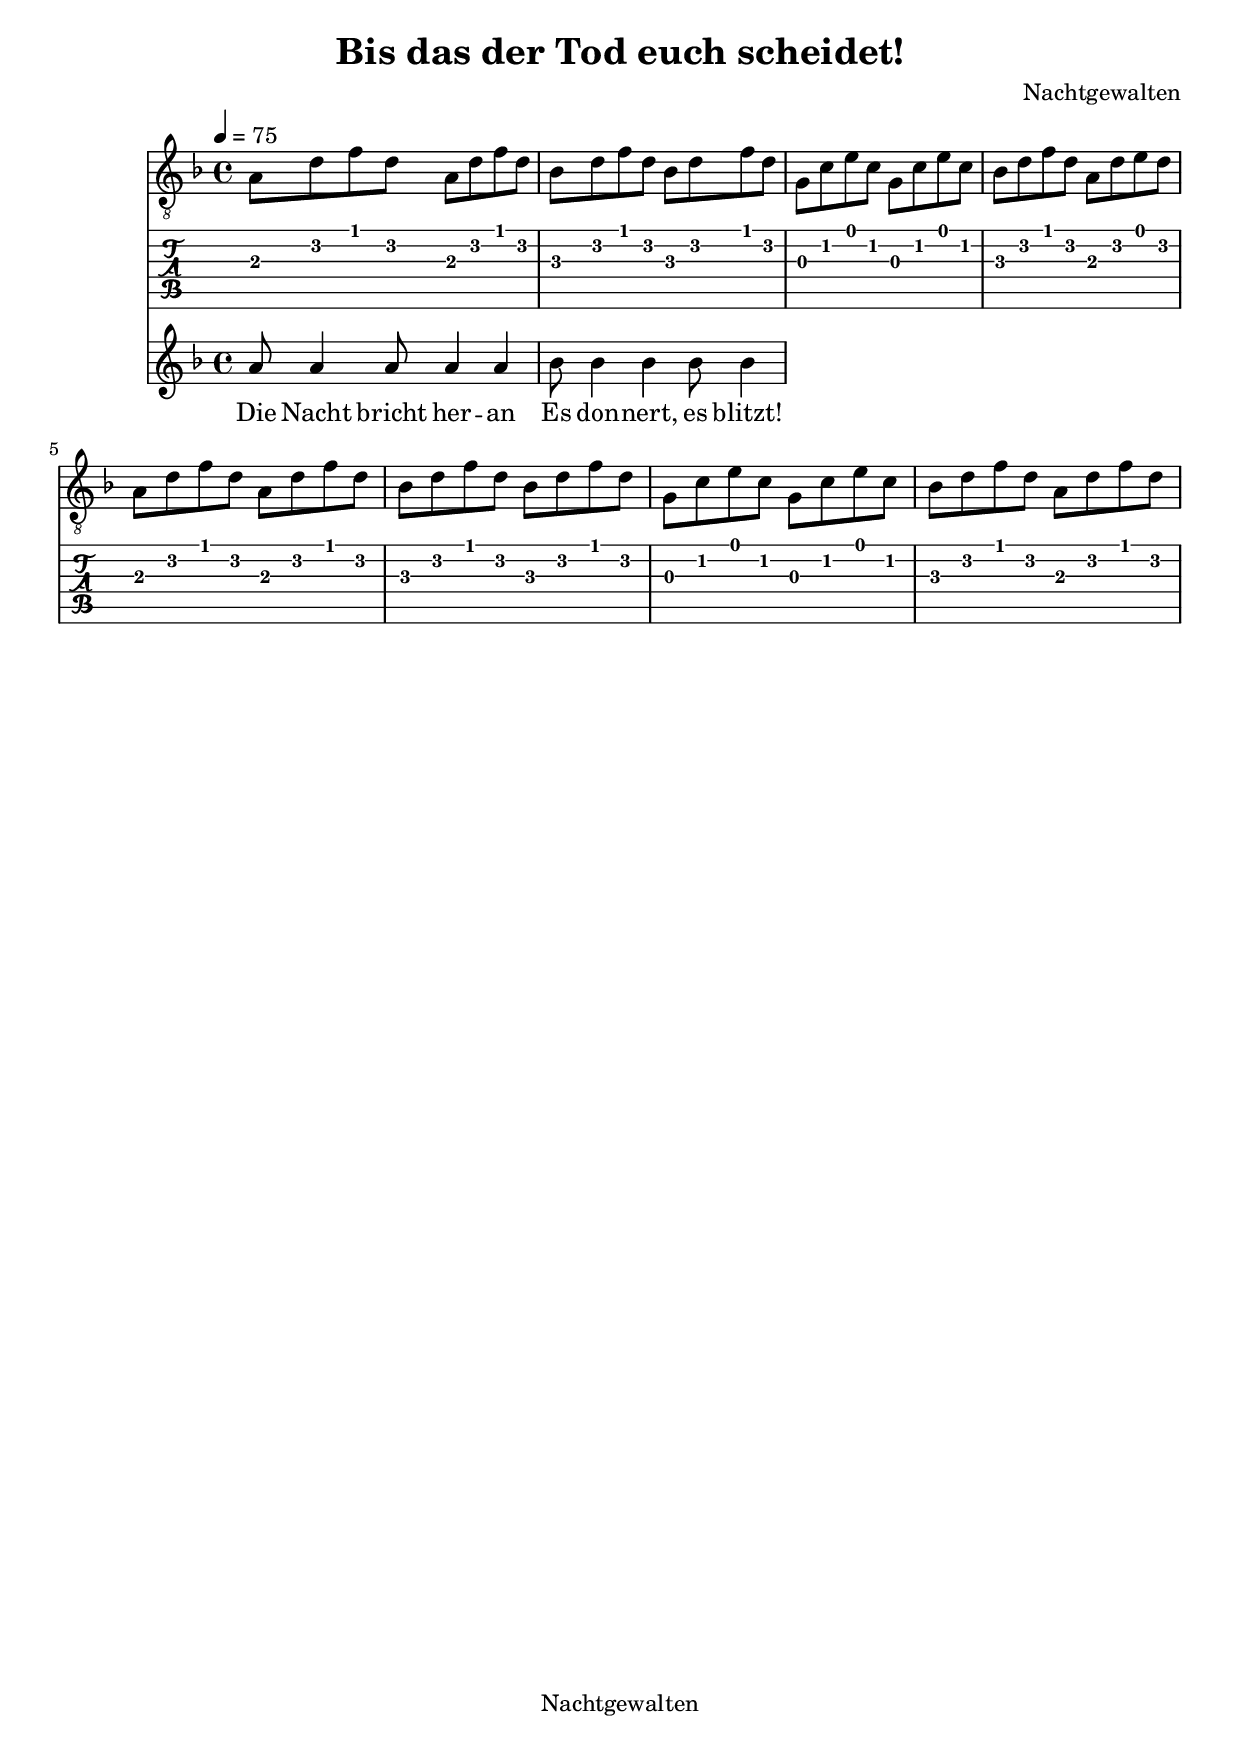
\version "2.18.2"
\include "predefined-guitar-fretboards.ly"

\language "english"

\header {
  title = "Bis das der Tod euch scheidet!"
  composer = "Nachtgewalten"
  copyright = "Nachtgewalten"
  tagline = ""
}


guitar = \relative c' {
  \key d \minor
  a8 d f d a d f d  |
  bf d f d bf d f d |
  g, c e c g c e c  |
  bf d f d a d e d  |

  a d f d a d f d   |
  bf d f d bf d f d |
  g, c e c g c e c  |
  bf d f d a d f d  |
}

mel = \relative c'' {
  \key d \minor
  a8 a4 a8 a4 a   |
  bf8 bf4 bf bf8 bf4 | 
}
lyr = \lyricmode {
  Die Nacht bricht her -- an
  Es don -- nert, es blitzt!
}

\score {
  <<
    <<
      \new Staff {
        \tempo 4 = 75
        \set Staff.midiInstrument = #"acoustic guitar (steel)"
        \clef "treble_8"
        \guitar
     }

    \new TabStaff {
      \guitar
    }
   >>

   \new Staff = "Timo" <<
    \set Staff.midiInstrument = #"trumpet"

    \new Voice = "Singstimme" \mel
    \addlyrics { \lyr }
    >>
  >>

  \layout {}
  \midi {}
}